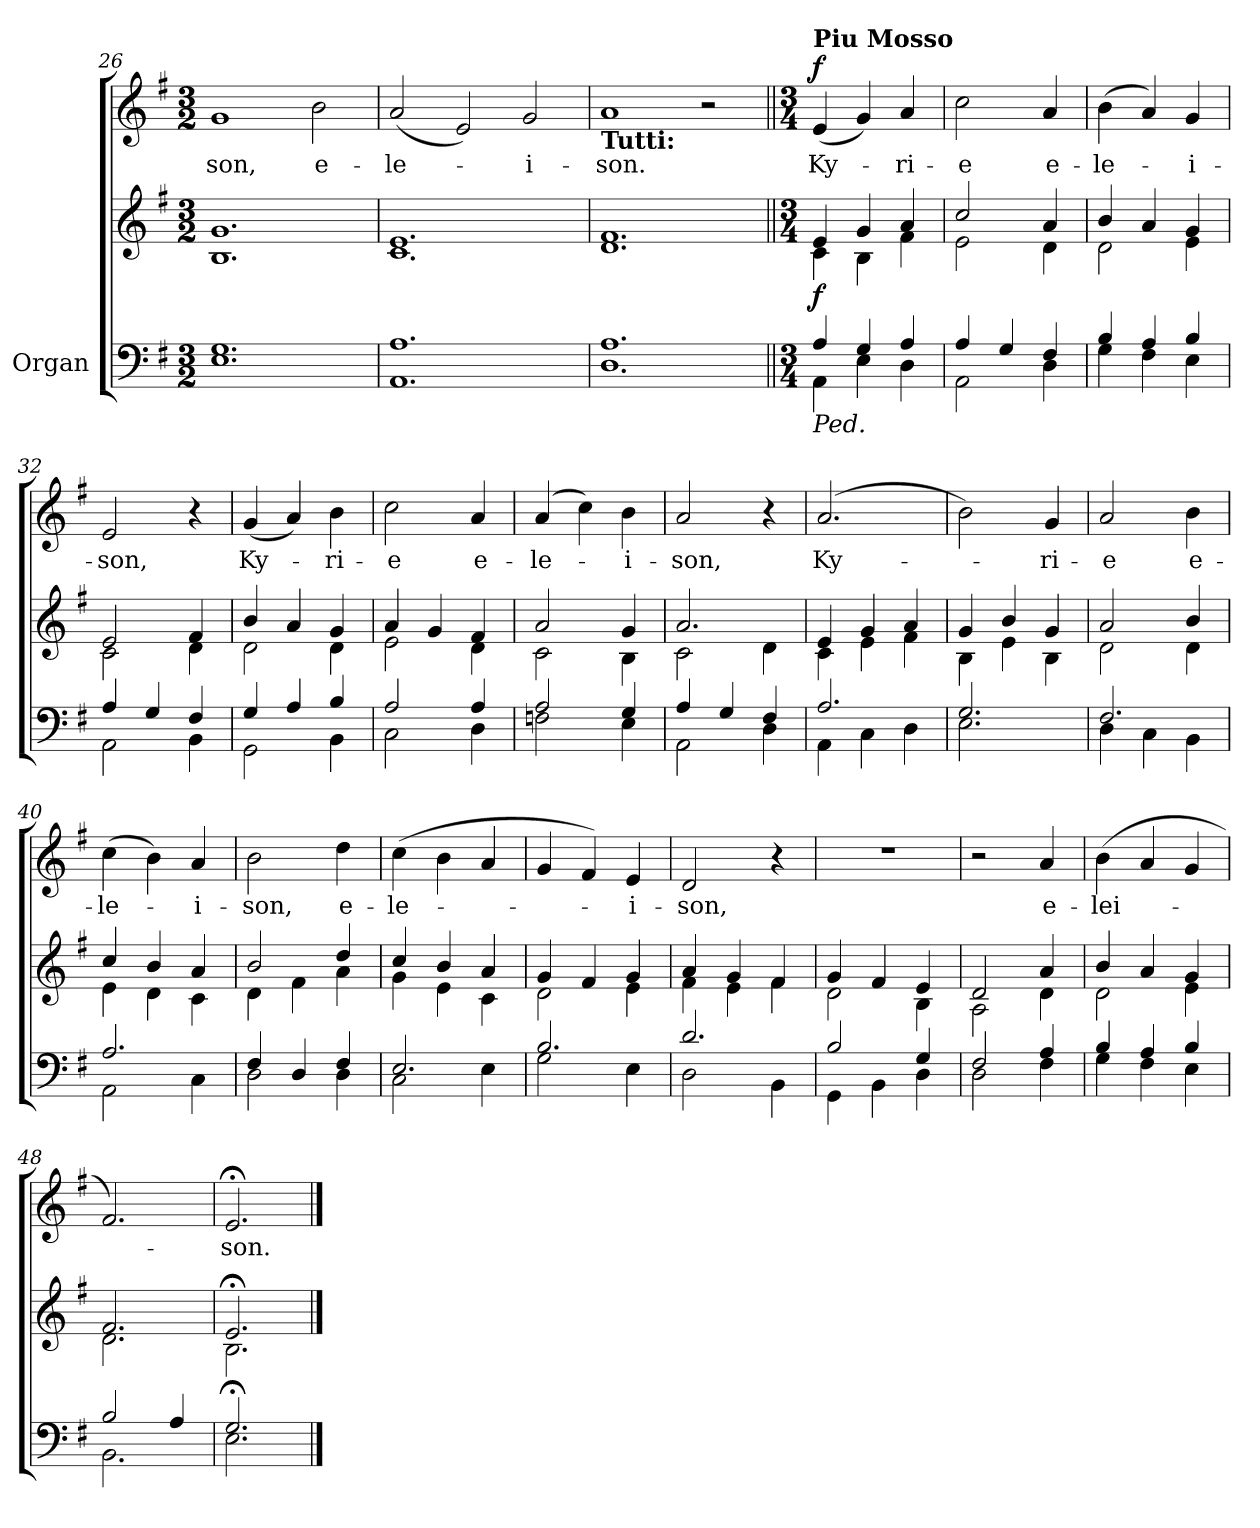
**kern	**kern	**dynam	**kern	**text	**dynam
*part2	*part2	*part2	*part1	*part1	*part1
*staff3	*staff2	*staff2/3	*staff1	*staff1	*staff1
*I"Organ	*	*	*	*	*
*clefF4	*clefG2	*	*clefG2	*	*
*k[f#]	*k[f#]	*	*k[f#]	*	*
*G:	*G:	*	*G:	*	*
*M3/2	*M3/2	*	*M3/2	*	*
=26	=26	=26	=26	=26	=26
*^	*^	*	*	*	*
1.G	1.E	1.g	1.B	.	1g	-son,	.
.	.	.	.	.	2b\	e-	.
=27	=27	=27	=27	=27	=27	=27	=27
1.A	1.AA	1.e	1.c	.	(2a/	-le-	.
.	.	.	.	.	2e/)	.	.
.	.	.	.	.	2g/	-i-	.
=28	=28	=28	=28	=28	=28	=28	=28
!	!	!	!	!	!LO:TX:b:B:t=Tutti&colon;	!	!
1.A	1.D	1.f#	1.d	.	1a	-son.	.
.	.	.	.	.	2r	.	.
!!LO:LB:g=z
=29||	=29||	=29||	=29||	=29||	=29||	=29||	=29||
*M3/4	*	*M3/4	*	*	*M3/4	*	*
*	*	*	*	*	*MM120	*	*
!	!	!	!	!	!LO:TX:a:B:t=Piu Mosso	!	!
!LO:TX:b:i:t=Ped.	!	!	!	!	!	!	!
!	!	!	!	!LO:DY:b	!	!	!LO:DY:b
4A/	4AA\	4e/	4c\	f	(4e/	Ky-	f
4G/	4E\	4g/	4B\	.	4g/)	.	.
4A/	4D\	4a/	4f#\	.	4a/	-ri-	.
=30	=30	=30	=30	=30	=30	=30	=30
4A/	2AA\	2cc/	2e\	.	2cc\	-e	.
4G/	.	.	.	.	.	.	.
4F#/	4D\	4a/	4d\	.	4a/	e-	.
=31	=31	=31	=31	=31	=31	=31	=31
4B/	4G\	4b/	2d\	.	(4b\	-le-	.
4A/	4F#\	4a/	.	.	4a/)	.	.
4B/	4E\	4g/	4e\	.	4g/	-i-	.
=32	=32	=32	=32	=32	=32	=32	=32
4A/	2AA\	2e/	2c\	.	2e/	-son,	.
4G/	.	.	.	.	.	.	.
4F#/	4BB\	4f#/	4d\	.	4r	.	.
=33	=33	=33	=33	=33	=33	=33	=33
4G/	2GG\	4b/	2d\	.	(4g/	Ky-	.
4A/	.	4a/	.	.	4a/)	.	.
4B/	4BB\	4g/	4d\	.	4b\	-ri-	.
=34	=34	=34	=34	=34	=34	=34	=34
2A/	2C\	4a/	2e\	.	2cc\	-e	.
.	.	4g/	.	.	.	.	.
4A/	4D\	4f#/	4d\	.	4a/	e-	.
=35	=35	=35	=35	=35	=35	=35	=35
2A/	2Fn\	2a/	2c\	.	(4a/	-le-	.
.	.	.	.	.	4cc\)	.	.
4G/	4E\	4g/	4B\	.	4b\	-i-	.
!!LO:LB:g=z
=36	=36	=36	=36	=36	=36	=36	=36
4A/	2AA\	2.a/	2c\	.	2a/	-son,	.
4G/	.	.	.	.	.	.	.
4F#/	4D\	.	4d\	.	4r	.	.
=37	=37	=37	=37	=37	=37	=37	=37
2.A/	4AA\	4e/	4c\	.	(2.a/	Ky-	.
.	4C\	4g/	4e\	.	.	.	.
.	4D\	4a/	4f#\	.	.	.	.
=38	=38	=38	=38	=38	=38	=38	=38
2.G/	2.E\	4g/	4B\	.	2b\)	.	.
.	.	4b/	4e\	.	.	.	.
.	.	4g/	4B\	.	4g/	-ri-	.
=39	=39	=39	=39	=39	=39	=39	=39
2.F#/	4D\	2a/	2d\	.	2a/	-e	.
.	4C\	.	.	.	.	.	.
.	4BB\	4b/	4d\	.	4b\	e-	.
=40	=40	=40	=40	=40	=40	=40	=40
2.A/	2AA\	4cc/	4e\	.	(4cc\	-le-	.
.	.	4b/	4d\	.	4b\)	.	.
.	4C\	4a/	4c\	.	4a/	-i-	.
=41	=41	=41	=41	=41	=41	=41	=41
4F#/	2D\	2b/	4d\	.	2b\	-son,	.
4D/	.	.	4f#\	.	.	.	.
4F#/	4D\	4dd/	4a\	.	4dd\	e-	.
=42	=42	=42	=42	=42	=42	=42	=42
2.E/	2C\	4cc/	4g\	.	(4cc\	-le-	.
.	.	4b/	4e\	.	4b\	.	.
.	4E\	4a/	4c\	.	4a/	.	.
!!LO:LB:g=z
=43	=43	=43	=43	=43	=43	=43	=43
2.B/	2G\	4g/	2d\	.	4g/	.	.
.	.	4f#/	.	.	4f#/)	.	.
.	4E\	4g/	4e\	.	4e/	-i-	.
=44	=44	=44	=44	=44	=44	=44	=44
2.d/	2D\	4a/	4f#\	.	2d/	-son,	.
.	.	4g/	4e\	.	.	.	.
.	4BB\	4f#/	4f#\	.	4r	.	.
=45	=45	=45	=45	=45	=45	=45	=45
2B/	4GG\	4g/	2d\	.	2.r	.	.
.	4BB\	4f#/	.	.	.	.	.
4G/	4D\	4e/	4B\	.	.	.	.
=46	=46	=46	=46	=46	=46	=46	=46
2F#/	2D\	2d/	2A\	.	2r	.	.
4A/	4F#\	4a/	4d\	.	4a/	e-	.
=47	=47	=47	=47	=47	=47	=47	=47
4B/	4G\	4b/	2d\	.	(4b\	-lei-	.
4A/	4F#\	4a/	.	.	4a/	.	.
4B/	4E\	4g/	4e\	.	4g/	.	.
=48	=48	=48	=48	=48	=48	=48	=48
2B/	2.BB\	2.f#/	2.d\	.	2.f#/)	.	.
4A/	.	.	.	.	.	.	.
=49	=49	=49	=49	=49	=49	=49	=49
2.G;</	2.E\	2.e;</	2.B\	.	2.e;</	-son.	.
*v	*v	*	*	*	*	*	*
*	*v	*v	*	*	*	*
==	==	==	==	==	==
*-	*-	*-	*-	*-	*-
